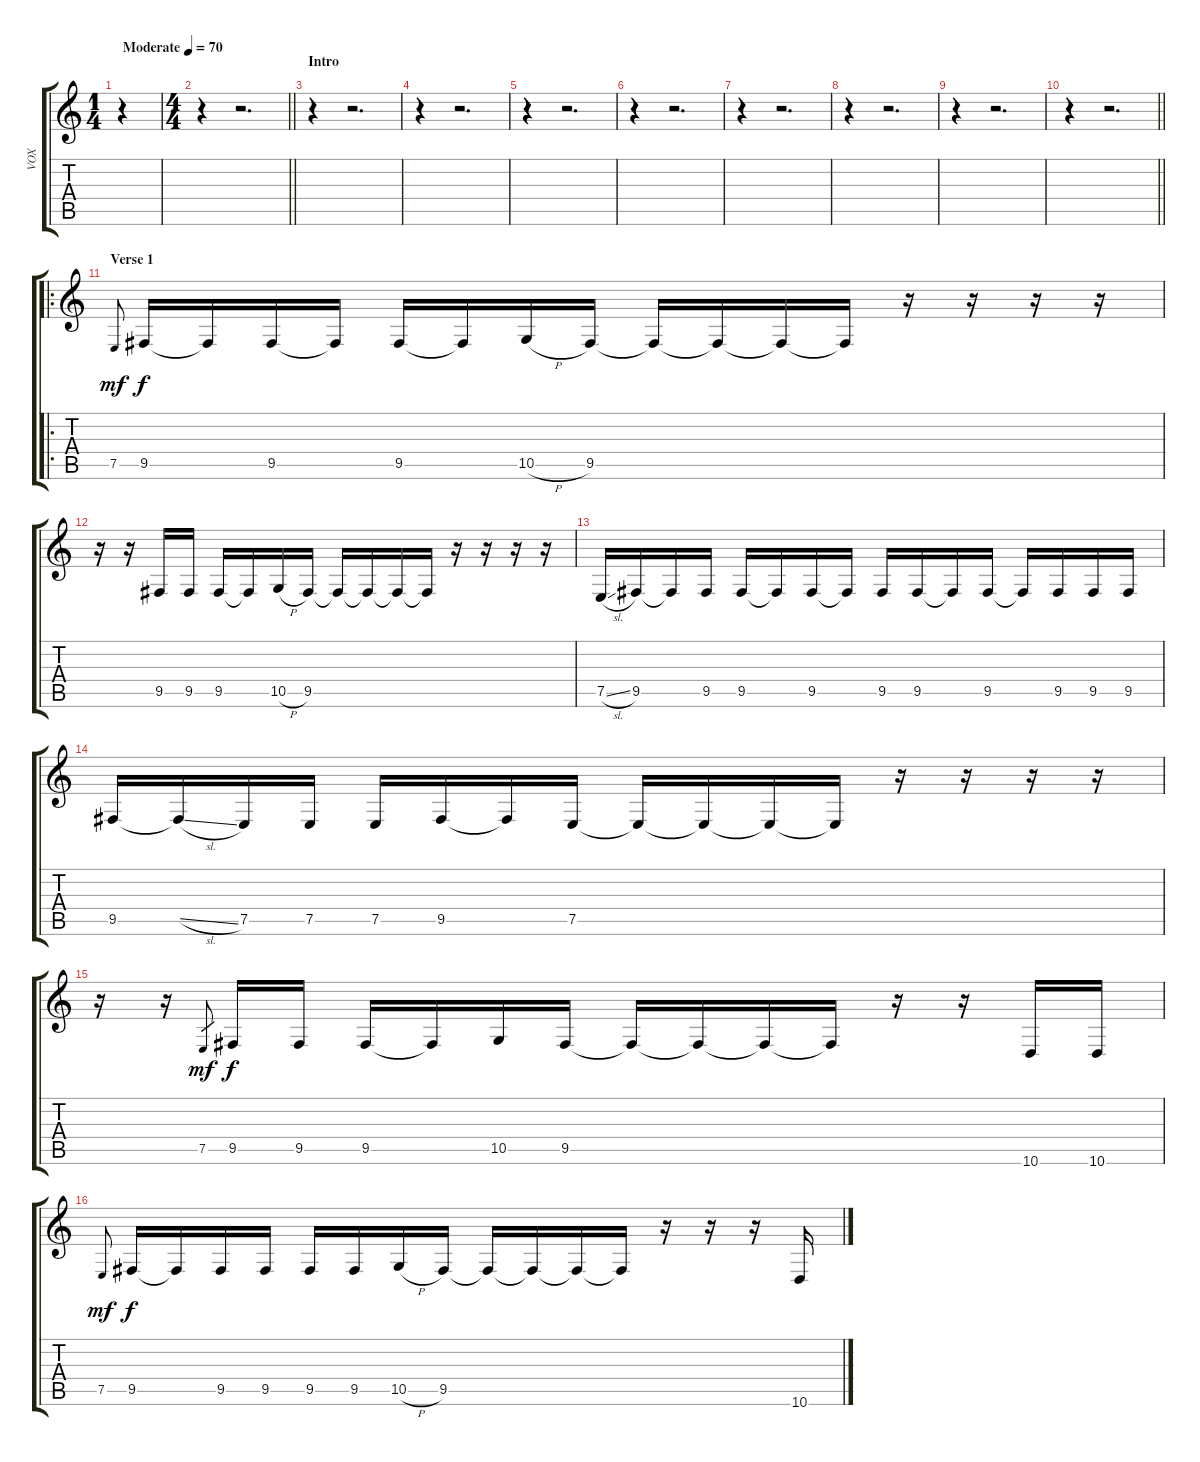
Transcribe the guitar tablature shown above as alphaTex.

\track ("VOX" "VOX") {instrument synthvoice}
\staff {score tabs}
\tuning (E4 B3 G3 D3 A2 E2) {hide}
\voice
\ts (1 4)
\tempo (70 "Moderate")
\clef g2
\ks c
r.4{dy mf instrument synthvoice} |
\ts (4 4)
\barLineRight lightlight
r.4 r.2{d} |
\section ("" "Intro")
r.4 r.2{d} |
r.4 r.2{d} |
r.4 r.2{d} |
r.4 r.2{d} |
r.4 r.2{d} |
r.4 r.2{d} |
r.4 r.2{d} |
\barLineRight lightlight
r.4 r.2{d} |
\ro
\section ("" "Verse 1")
7.5.8{gr onbeat} 9.5.16{dy f} 9.5{t}.16 9.5.16 9.5{t}.16 9.5.16 9.5{t}.16 10.5{h}.16 9.5.16 9.5{t}.16 9.5{t}.16 9.5{t}.16 9.5{t}.16 r.16 r.16 r.16 r.16 |
r.16 r.16 9.5.16 9.5.16 9.5.16 9.5{t}.16 10.5{h}.16 9.5.16 9.5{t}.16 9.5{t}.16 9.5{t}.16 9.5{t}.16 r.16 r.16 r.16 r.16 |
7.5{sl}.16 9.5.16 9.5{t}.16 9.5.16 9.5.16 9.5{t}.16 9.5.16 9.5{t}.16 9.5.16 9.5.16 9.5{t}.16 9.5.16 9.5{t}.16 9.5.16 9.5.16 9.5.16 |
9.5.16 9.5{sl t}.16 7.5.16 7.5.16 7.5.16 9.5.16 9.5{t}.16 7.5.16 7.5{t}.16 7.5{t}.16 7.5{t}.16 7.5{t}.16 r.16 r.16 r.16 r.16 |
r.16 r.16 7.5.8{gr dy mf} 9.5.16{dy f} 9.5.16 9.5.16 9.5{t}.16 10.5.16 9.5.16 9.5{t}.16 9.5{t}.16 9.5{t}.16 9.5{t}.16 r.16 r.16 10.6.16 10.6.16 |
7.5.8{gr onbeat dy mf} 9.5.16{dy f} 9.5{t}.16 9.5.16 9.5.16 9.5.16 9.5.16 10.5{h}.16 9.5.16 9.5{t}.16 9.5{t}.16 9.5{t}.16 9.5{t}.16 r.16 r.16 r.16 10.6.16
\voice
\clef g2
\ottava regular
\simile none
\ks c
r.4{dy f} |
\barLineRight lightlight
|
|
|
|
|
|
|
|
\barLineRight lightlight
|
|
|
|
|
|
